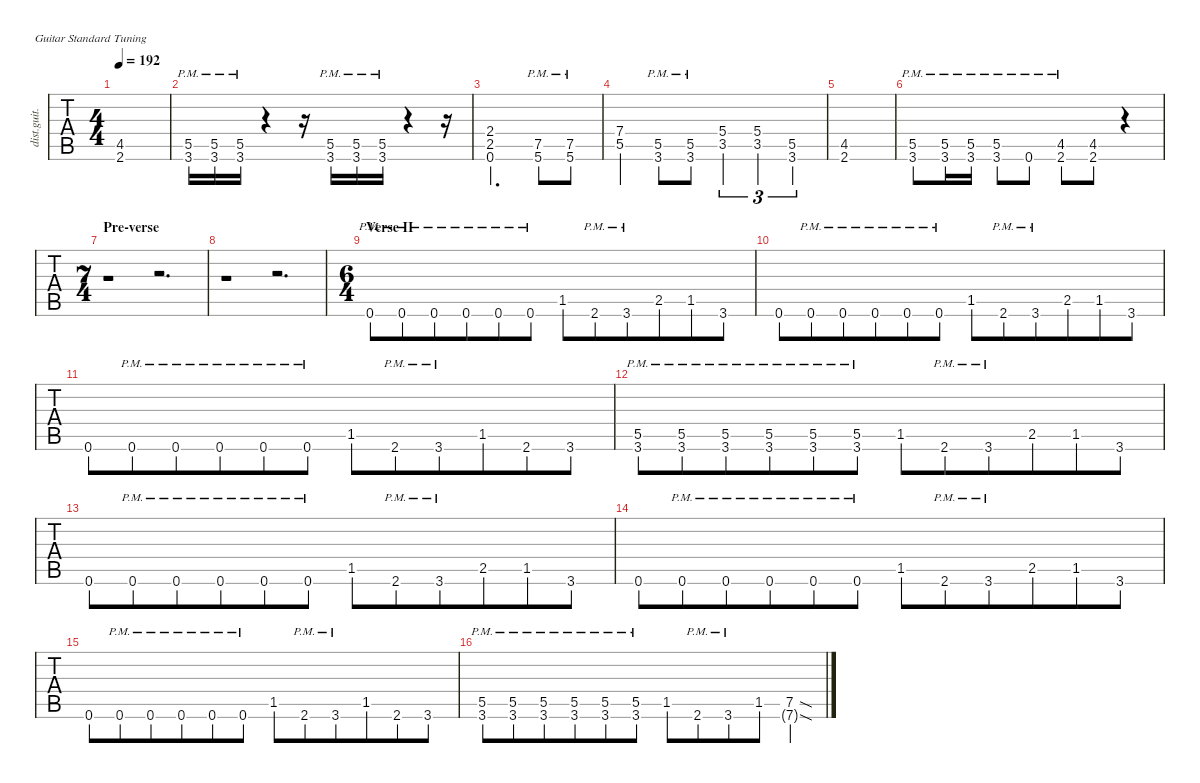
\defaultSystemsLayout 4
\hideDynamics
\bracketExtendMode nobrackets
\otherSystemsTrackNameOrientation horizontal
\track ("Rhythm Guitar (Kirk)" "dist.guit.") {defaultSystemsLayout 4 multiBarRest instrument distortionguitar}
\staff {tabs}
\tuning (E4 B3 G3 D3 A2 E2)
\ts (4 4)
\tempo 192
\clef g2
\ks c
(2.6{acc #} 4.5{acc #}).1{dy f} |
(3.6{pm} 5.5).16 (3.6{pm} 5.5{pm}).16 (3.6{pm} 5.5{pm}).16 r.4 r.16 (3.6{pm} 5.5).16 (3.6{pm} 5.5{pm}).16 (3.6{pm} 5.5{pm}).16 r.4 r.16 |
(2.5 2.4 0.6).2{d dy mf} (5.6{pm} 7.5{pm}).8 (5.6{pm} 7.5{pm}).8 |
(5.5{st} 7.4{st}).4 (3.6{pm} 5.5{pm}).8 (3.6{pm} 5.5{pm}).8 (3.5{st} 5.4{st}).4{tu (3 2)} (3.5{st} 5.4{st}).4{tu (3 2)} (5.5{st} 3.6{st}).4{tu (3 2)} |
(2.6{acc #} 4.5{acc #}).1 |
(3.6{pm} 5.5{pm}).8 (3.6{pm} 5.5{pm}).16 (3.6{pm} 5.5{pm}).16 (3.6{pm} 5.5{pm}).8 0.6{pm}.8 (2.6{pm acc #} 4.5{pm acc #}).8 (2.6{acc #} 4.5{acc #}).8 r.4 |
\ts (7 4)
\beaming (8 6 4 4)
\section ("" "Pre-verse")
r.1 r.2{d} |
r.1 r.2{d} |
\ts (6 4)
\beaming (8 6 6)
\section ("" "Verse II")
0.6{pm}.8 0.6{pm}.8 0.6{pm}.8 0.6{pm}.8 0.6{pm}.8 0.6{pm}.8 1.5{acc #}.8 2.6{pm acc #}.8 3.6{pm}.8 2.5.8 1.5{acc #}.8 3.6.8 |
0.6.8 0.6{pm}.8 0.6{pm}.8 0.6{pm}.8 0.6{pm}.8 0.6{pm}.8 1.5{acc #}.8 2.6{pm acc #}.8 3.6{pm}.8 2.5.8 1.5{acc #}.8 3.6.8 |
0.6.8 0.6{pm}.8 0.6{pm}.8 0.6{pm}.8 0.6{pm}.8 0.6{pm}.8 1.5{acc #}.8 2.6{pm acc #}.8 3.6{pm}.8 1.5{acc #}.8 2.6{acc #}.8 3.6.8 |
(3.6{pm} 5.5{pm}).8 (3.6{pm} 5.5{pm}).8 (3.6{pm} 5.5{pm}).8 (3.6{pm} 5.5{pm}).8 (3.6{pm} 5.5{pm}).8 (3.6{pm} 5.5{pm}).8 1.5{acc #}.8 2.6{pm acc #}.8 3.6{pm}.8 2.5.8 1.5{acc #}.8 3.6.8 |
0.6.8 0.6{pm}.8 0.6{pm}.8 0.6{pm}.8 0.6{pm}.8 0.6{pm}.8 1.5{acc #}.8 2.6{pm acc #}.8 3.6{pm}.8 2.5.8 1.5{acc #}.8 3.6.8 |
0.6.8 0.6{pm}.8 0.6{pm}.8 0.6{pm}.8 0.6{pm}.8 0.6{pm}.8 1.5{acc #}.8 2.6{pm acc #}.8 3.6{pm}.8 2.5.8 1.5{acc #}.8 3.6.8 |
0.6.8 0.6{pm}.8 0.6{pm}.8 0.6{pm}.8 0.6{pm}.8 0.6{pm}.8 1.5{acc #}.8 2.6{pm acc #}.8 3.6{pm}.8 1.5{acc #}.8 2.6{acc #}.8 3.6.8 |
(3.6{pm} 5.5{pm}).8 (3.6{pm} 5.5{pm}).8 (3.6{pm} 5.5{pm}).8 (3.6{pm} 5.5{pm}).8 (3.6{pm} 5.5{pm}).8 (3.6{pm} 5.5{pm}).8 1.5{acc #}.8 2.6{pm acc #}.8 3.6{pm}.8 1.5{acc #}.8 (7.5{sod} 7.6{sod g}).4
